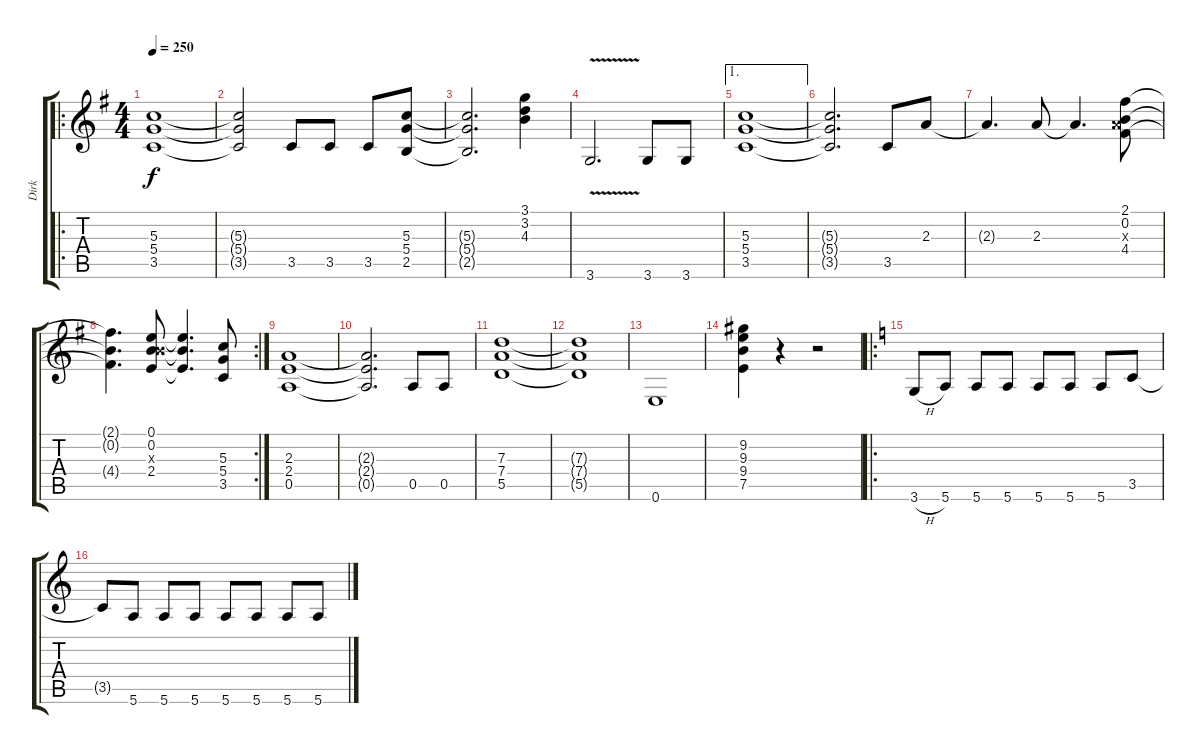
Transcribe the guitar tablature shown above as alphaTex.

\track ("Dirk" "Dirk") {instrument distortionguitar}
\staff {score tabs}
\tuning (E4 B3 G3 D3 A2 E2) {hide}
\ro
\ts (4 4)
\tempo 250
\clef g2
\ks g
(5.3 5.4 3.5).1{dy f} |
(5.3{t} 5.4{t} 3.5{t}).2 3.5.8 3.5.8 3.5.8 (5.3 5.4 2.5).8 |
(5.3{t} 5.4{t} 2.5{t}).2{d} (3.1 3.2 4.3).4 |
3.6{v}.2{d} 3.6.8 3.6.8 |
\ae 1
(5.3 5.4 3.5).1 |
(5.3{t} 5.4{t} 3.5{t}).2{d} 3.5.8 2.3.8 |
2.3{t}.4{d} 2.3.8 2.3{t}.4{d} (2.1 0.2 2.3{x} 4.4).8 |
\rc 2
(2.1{t} 0.2{t} 4.4{t}).4{d} (0.1 0.2 4.3{x} 2.4).8 (0.1{t} 0.2{t} 2.4{t}).4{d} (5.3 5.4 3.5).8 |
(2.3 2.4 0.5).1 |
(2.3{t} 2.4{t} 0.5{t}).2{d} 0.5.8 0.5.8 |
(7.3 7.4 5.5).1 |
(7.3{t} 7.4{t} 5.5{t}).1 |
0.6.1 |
(9.2 9.3 9.4 7.5).4 r.4 r.2 |
\ro
\ks c
3.6{h}.8 5.6.8 5.6.8 5.6.8 5.6.8 5.6.8 5.6.8 3.5.8 |
3.5{t}.8 5.6.8 5.6.8 5.6.8 5.6.8 5.6.8 5.6.8 5.6.8
